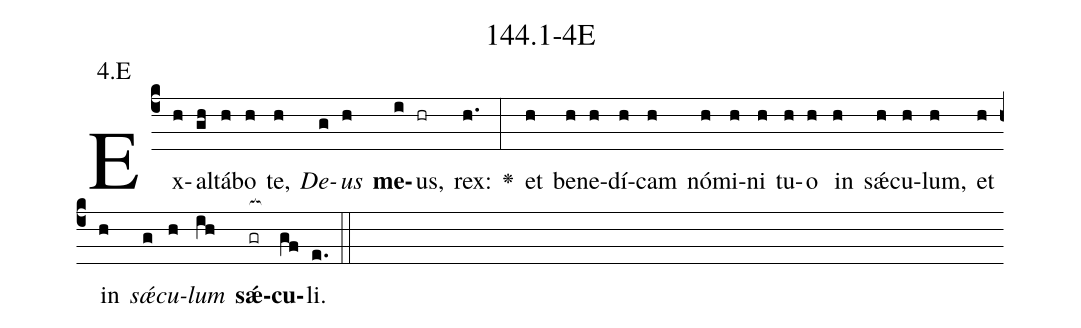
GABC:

name: 144.1-4E;
annotation: 4.E;
%%
(c4)Ex(h)al(gh)tá(h)bo(h) te,(h) <i>De</i>(g)<i>us</i>(h) <b>me</b>(i)us,(hr) rex:(h.) <v>\greheightstar</v>(:) et(h) be(h)ne(h)dí(h)cam(h) nó(h)mi(h)ni(h) tu(h)o(h) in(h) sǽ(h)cu(h)lum,(h) et(h) in(h) <i>sǽ</i>(g)<i>cu</i>(h)<i>lum</i>(ih) <b>sǽ</b>(gr[ocb:1{])<b>cu</b>(gf[ocb:0}])li.(e.) (::)


%E(h) u(g) o(h) u(ih) a(gf) e.(e.) (::)
